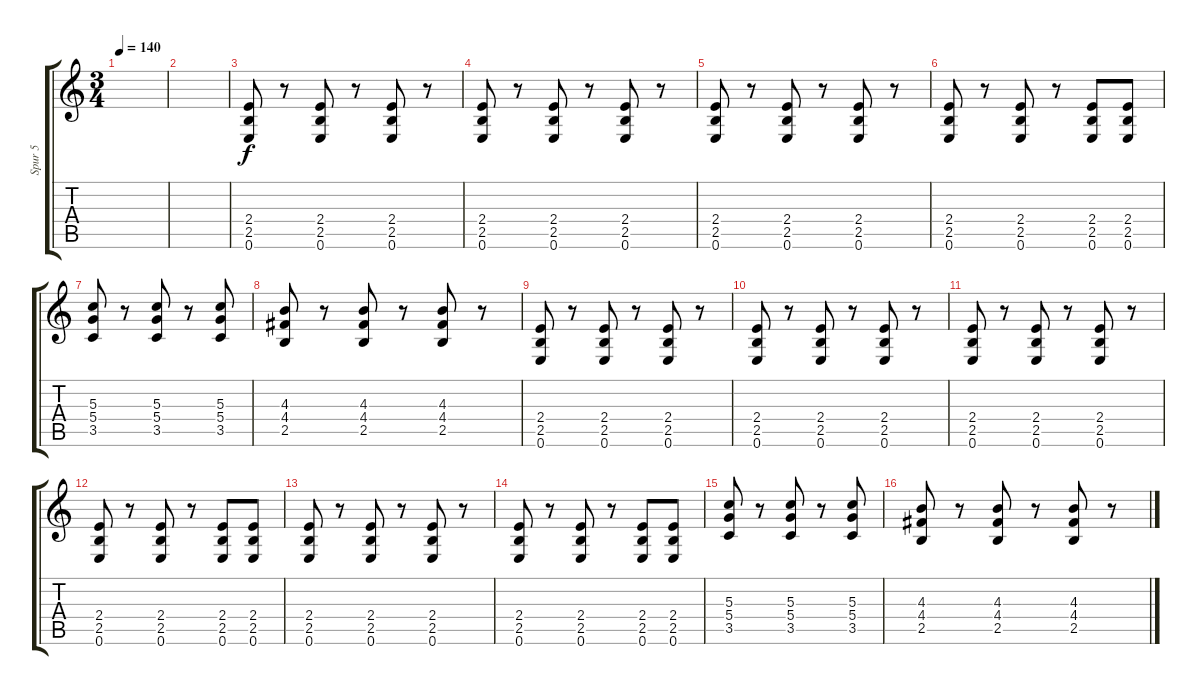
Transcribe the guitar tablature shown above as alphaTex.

\track ("Spur 5" "Spur 5") {instrument distortionguitar}
\staff {score tabs}
\tuning (E4 B3 G3 D3 A2 E2) {hide}
\ts (3 4)
\tempo 140
\clef g2
\ks c
|
|
(2.4 2.5 0.6).8 r.8 (2.4 2.5 0.6).8 r.8 (2.4 2.5 0.6).8 r.8 |
(2.4 2.5 0.6).8 r.8 (2.4 2.5 0.6).8 r.8 (2.4 2.5 0.6).8 r.8 |
(2.4 2.5 0.6).8 r.8 (2.4 2.5 0.6).8 r.8 (2.4 2.5 0.6).8 r.8 |
(2.4 2.5 0.6).8 r.8 (2.4 2.5 0.6).8 r.8 (2.4 2.5 0.6).8 (2.4 2.5 0.6).8 |
(5.3 5.4 3.5).8 r.8 (5.3 5.4 3.5).8 r.8 (5.3 5.4 3.5).8 |
(4.3 4.4 2.5).8 r.8 (4.3 4.4 2.5).8 r.8 (4.3 4.4 2.5).8 r.8 |
(2.4 2.5 0.6).8 r.8 (2.4 2.5 0.6).8 r.8 (2.4 2.5 0.6).8 r.8 |
(2.4 2.5 0.6).8 r.8 (2.4 2.5 0.6).8 r.8 (2.4 2.5 0.6).8 r.8 |
(2.4 2.5 0.6).8 r.8 (2.4 2.5 0.6).8 r.8 (2.4 2.5 0.6).8 r.8 |
(2.4 2.5 0.6).8 r.8 (2.4 2.5 0.6).8 r.8 (2.4 2.5 0.6).8 (2.4 2.5 0.6).8 |
(2.4 2.5 0.6).8 r.8 (2.4 2.5 0.6).8 r.8 (2.4 2.5 0.6).8 r.8 |
(2.4 2.5 0.6).8 r.8 (2.4 2.5 0.6).8 r.8 (2.4 2.5 0.6).8 (2.4 2.5 0.6).8 |
(5.3 5.4 3.5).8 r.8 (5.3 5.4 3.5).8 r.8 (5.3 5.4 3.5).8 |
(4.3 4.4 2.5).8 r.8 (4.3 4.4 2.5).8 r.8 (4.3 4.4 2.5).8 r.8
